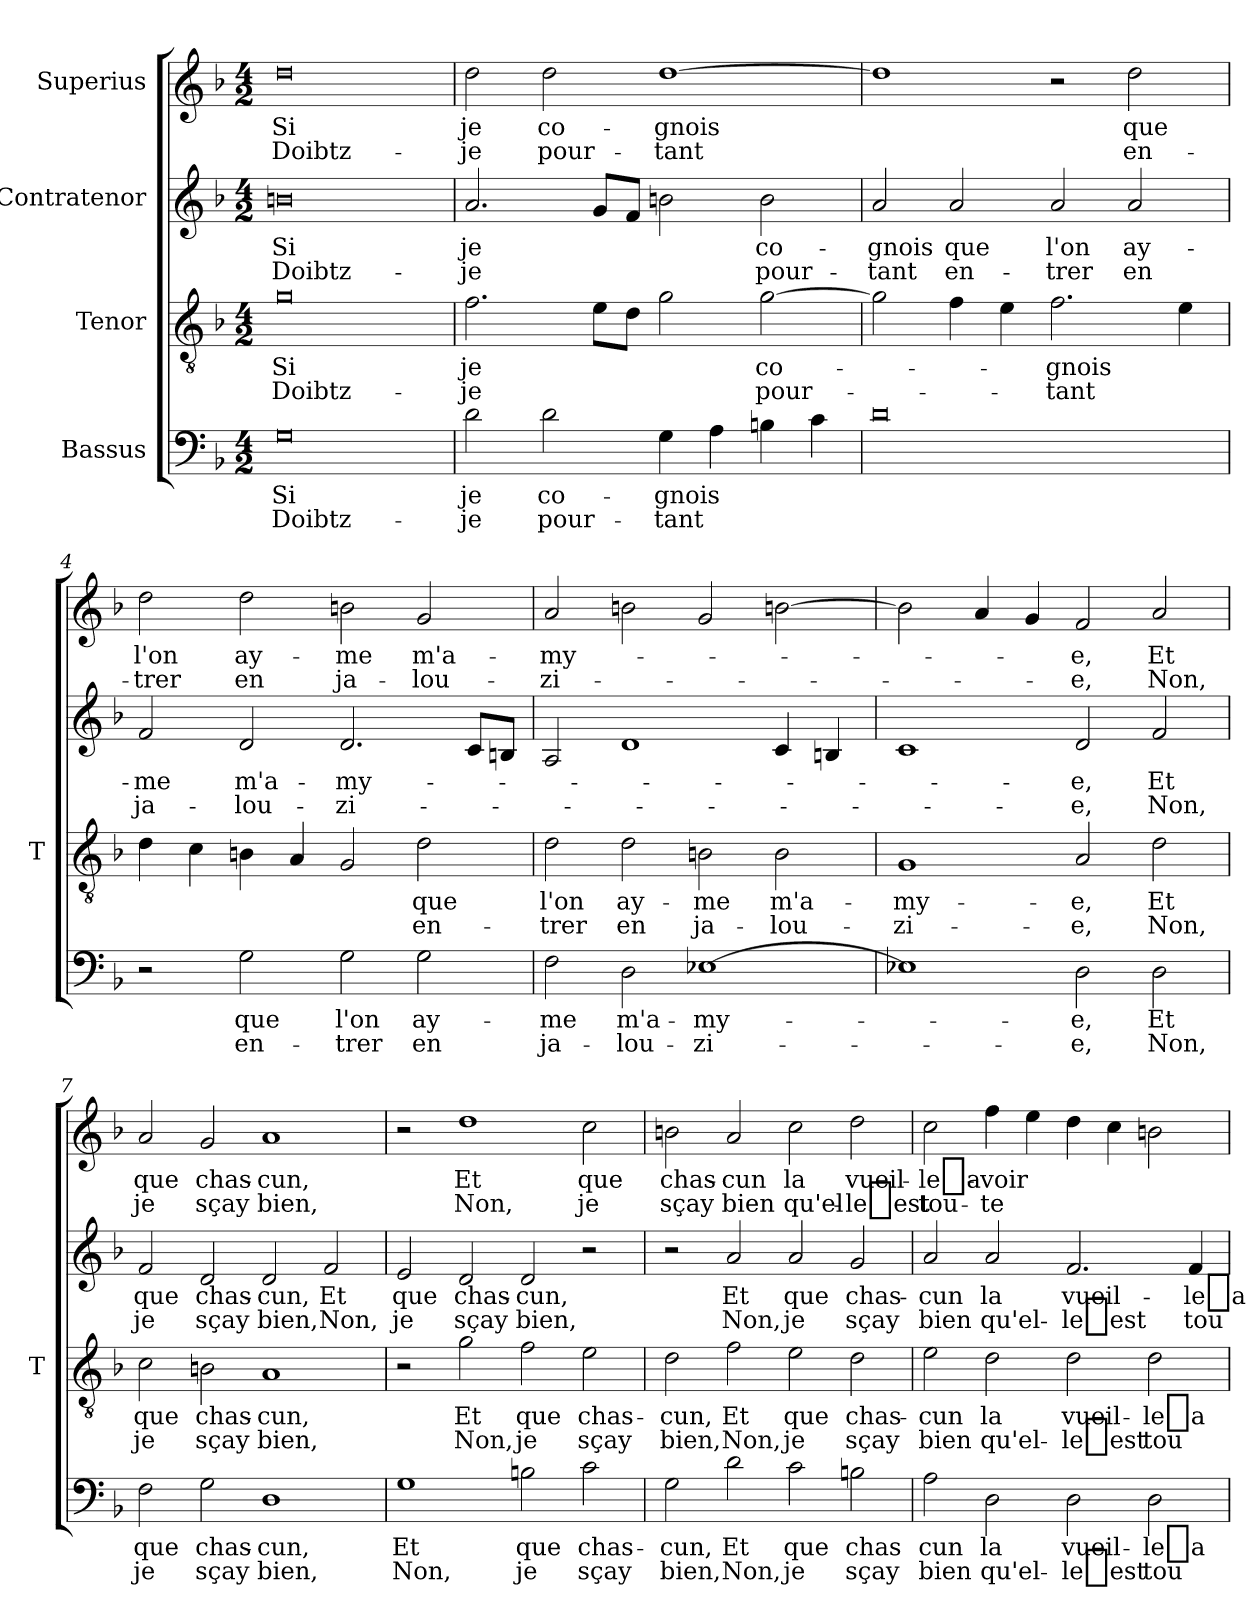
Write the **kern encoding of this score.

**kern	**text	**text	**kern	**text	**text	**kern	**text	**text	**kern	**text	**text
*part4	*part4	*part4	*part3	*part3	*part3	*part2	*part2	*part2	*part1	*part1	*part1
*staff4	*staff4	*staff4	*staff3	*staff3	*staff3	*staff2	*staff2	*staff2	*staff1	*staff1	*staff1
*I"Bassus	*	*	*I"Tenor	*	*	*I"Contratenor	*	*	*I"Superius	*	*
*	*	*	*I'T	*	*	*	*	*	*	*	*
*clefF4	*	*	*clefGv2	*	*	*clefG2	*	*	*clefG2	*	*
*k[b-]	*	*	*k[b-]	*	*	*k[b-]	*	*	*k[b-]	*	*
*M4/2	*	*	*M4/2	*	*	*M4/2	*	*	*M4/2	*	*
=1	=1	=1	=1	=1	=1	=1	=1	=1	=1	=1	=1
0G	-Si	Doibtz-	0g	-Si	Doibtz-	0bn	-Si	Doibtz-	0dd	-Si	Doibtz-
=2	=2	=2	=2	=2	=2	=2	=2	=2	=2	=2	=2
2d	-je	-je	2.f	-je	-je	2.a	-je	-je	2dd	-je	-je
2d	co-	pour-	.	.	.	.	.	.	2dd	co-	pour-
.	.	.	8eL	.	.	8gL	.	.	.	.	.
.	.	.	8dJ	.	.	8fJ	.	.	.	.	.
4G	-gnois	-tant	2g	.	.	2bn	.	.	[1dd	-gnois	-tant
4A	.	.	.	.	.	.	.	.	.	.	.
4B	.	.	[2g	co-	pour-	2b	co-	pour-	.	.	.
4c	.	.	.	.	.	.	.	.	.	.	.
=3	=3	=3	=3	=3	=3	=3	=3	=3	=3	=3	=3
0d	.	.	2g]	.	.	2a	-gnois	-tant	1dd]	.	.
.	.	.	4f	.	.	2a	-que	en-	.	.	.
.	.	.	4e	.	.	.	.	.	.	.	.
.	.	.	2.f	-gnois	-tant	2a	-l'on	-trer	2r	.	.
.	.	.	.	.	.	2a	ay-	-en	2dd	-que	en-
.	.	.	4e	.	.	.	.	.	.	.	.
=4	=4	=4	=4	=4	=4	=4	=4	=4	=4	=4	=4
2r	.	.	4d	.	.	2f	-me	ja-	2dd	-l'on	-trer
.	.	.	4c	.	.	.	.	.	.	.	.
2G	-que	en-	4Bn	.	.	2d	m'a-	lou-	2dd	ay-	-en
.	.	.	4A	.	.	.	.	.	.	.	.
2G	-l'on	-trer	2G	.	.	2.d	my-	zi-	2bn	-me	ja-
2G	ay-	-en	2d	-que	en-	.	.	.	2g	m'a-	lou-
.	.	.	.	.	.	8cL	.	.	.	.	.
.	.	.	.	.	.	8BnJ	.	.	.	.	.
=5	=5	=5	=5	=5	=5	=5	=5	=5	=5	=5	=5
2F	-me	ja-	2d	-l'on	-trer	2A	.	.	2a	my-	zi-
2D	m'a-	lou-	2d	ay-	-en	1d	.	.	2bn	.	.
[1E-X	my-	zi-	2Bn	-me	ja-	.	.	.	2g	.	.
.	.	.	2B	m'a-	lou-	4c	.	.	[2bn	.	.
.	.	.	.	.	.	4Bn	.	.	.	.	.
=6	=6	=6	=6	=6	=6	=6	=6	=6	=6	=6	=6
1E-X]	.	.	1G	my-	zi-	1c	.	.	2b]	.	.
.	.	.	.	.	.	.	.	.	4a	.	.
.	.	.	.	.	.	.	.	.	4g	.	.
2D	-e,	-e,	2A	-e,	-e,	2d	-e,	-e,	2f	-e,	-e,
2D	-Et	-Non,	2d	-Et	-Non,	2f	-Et	-Non,	2a	-Et	-Non,
=7	=7	=7	=7	=7	=7	=7	=7	=7	=7	=7	=7
2F	-que	-je	2c	-que	-je	2f	-que	-je	2a	-que	-je
2G	chas-	-sçay	2Bn	chas-	-sçay	2d	chas-	-sçay	2g	chas-	-sçay
1D	-cun,	-bien,	1A	-cun,	-bien,	2d	-cun,	-bien,	1a	-cun,	-bien,
.	.	.	.	.	.	2f	-Et	-Non,	.	.	.
=8	=8	=8	=8	=8	=8	=8	=8	=8	=8	=8	=8
1G	-Et	-Non,	2r	.	.	2e	-que	-je	2r	.	.
.	.	.	2g	-Et	-Non,	2d	chas-	-sçay	1dd	-Et	-Non,
2B	-que	-je	2f	-que	-je	2d	-cun,	-bien,	.	.	.
2c	chas-	-sçay	2e	chas-	-sçay	2r	.	.	2cc	-que	-je
=9	=9	=9	=9	=9	=9	=9	=9	=9	=9	=9	=9
2G	-cun,	-bien,	2d	-cun,	-bien,	2r	.	.	2bn	chas-	-sçay
2d	-Et	-Non,	2f	-Et	-Non,	2a	-Et	-Non,	2a	-cun	-bien
2c	-que	-je	2e	-que	-je	2a	-que	-je	2cc	-la	qu'el-
2B	-chas	-sçay	2d	chas-	-sçay	2g	chas-	-sçay	2dd	vueil-	-le_est
=10	=10	=10	=10	=10	=10	=10	=10	=10	=10	=10	=10
2A	-cun	-bien	2e	-cun	-bien	2a	-cun	-bien	2cc	le_a-	tou-
2D	-la	qu'el-	2d	-la	qu'el-	2a	-la	qu'el-	4ff	-voir	-te
.	.	.	.	.	.	.	.	.	4ee	.	.
2D	vueil-	-le_est	2d	vueil-	-le_est	2.f	vueil-	-le_est	4dd	.	.
.	.	.	.	.	.	.	.	.	4cc	.	.
2D	le_a-	tou-	2d	le_a-	tou-	.	.	.	2bn	.	.
.	.	.	.	.	.	4f	le_a-	tou-	.	.	.
=	=	=	=	=	=	=	=	=	=	=	=
*-	*-	*-	*-	*-	*-	*-	*-	*-	*-	*-	*-
